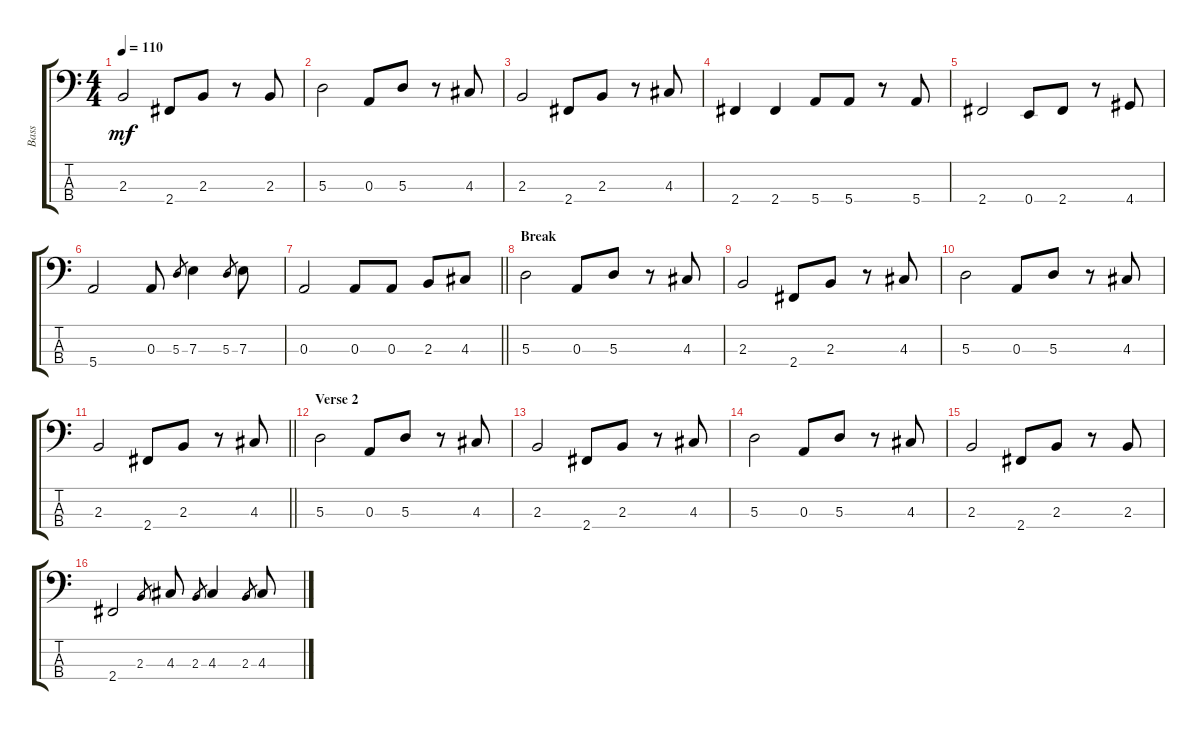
\track ("Bass" "Bass") {instrument electricbassfinger}
\staff {score tabs}
\tuning (G2 D2 A1 E1) {hide}
\ts (4 4)
\tempo 110
\clef f4
\ks c
2.3.2{dy mf} 2.4.8 2.3.8 r.8 2.3.8 |
5.3.2 0.3.8 5.3.8 r.8 4.3.8 |
2.3.2 2.4.8 2.3.8 r.8 4.3.8 |
2.4.4 2.4.4 5.4.8 5.4.8 r.8 5.4.8 |
2.4.2 0.4.8 2.4.8 r.8 4.4.8 |
5.4.2 0.3.8 5.3.8{gr} 7.3.4 5.3.8{gr} 7.3.8 |
\barLineRight lightlight
0.3.2 0.3.8 0.3.8 2.3.8 4.3.8 |
\section ("" "Break")
5.3.2 0.3.8 5.3.8 r.8 4.3.8 |
2.3.2 2.4.8 2.3.8 r.8 4.3.8 |
5.3.2 0.3.8 5.3.8 r.8 4.3.8 |
\barLineRight lightlight
2.3.2 2.4.8 2.3.8 r.8 4.3.8 |
\section ("" "Verse 2")
5.3.2 0.3.8 5.3.8 r.8 4.3.8 |
2.3.2 2.4.8 2.3.8 r.8 4.3.8 |
5.3.2 0.3.8 5.3.8 r.8 4.3.8 |
2.3.2 2.4.8 2.3.8 r.8 2.3.8 |
2.4.2 2.3.8{gr} 4.3.8 2.3.8{gr} 4.3.4 2.3.8{gr} 4.3.8
